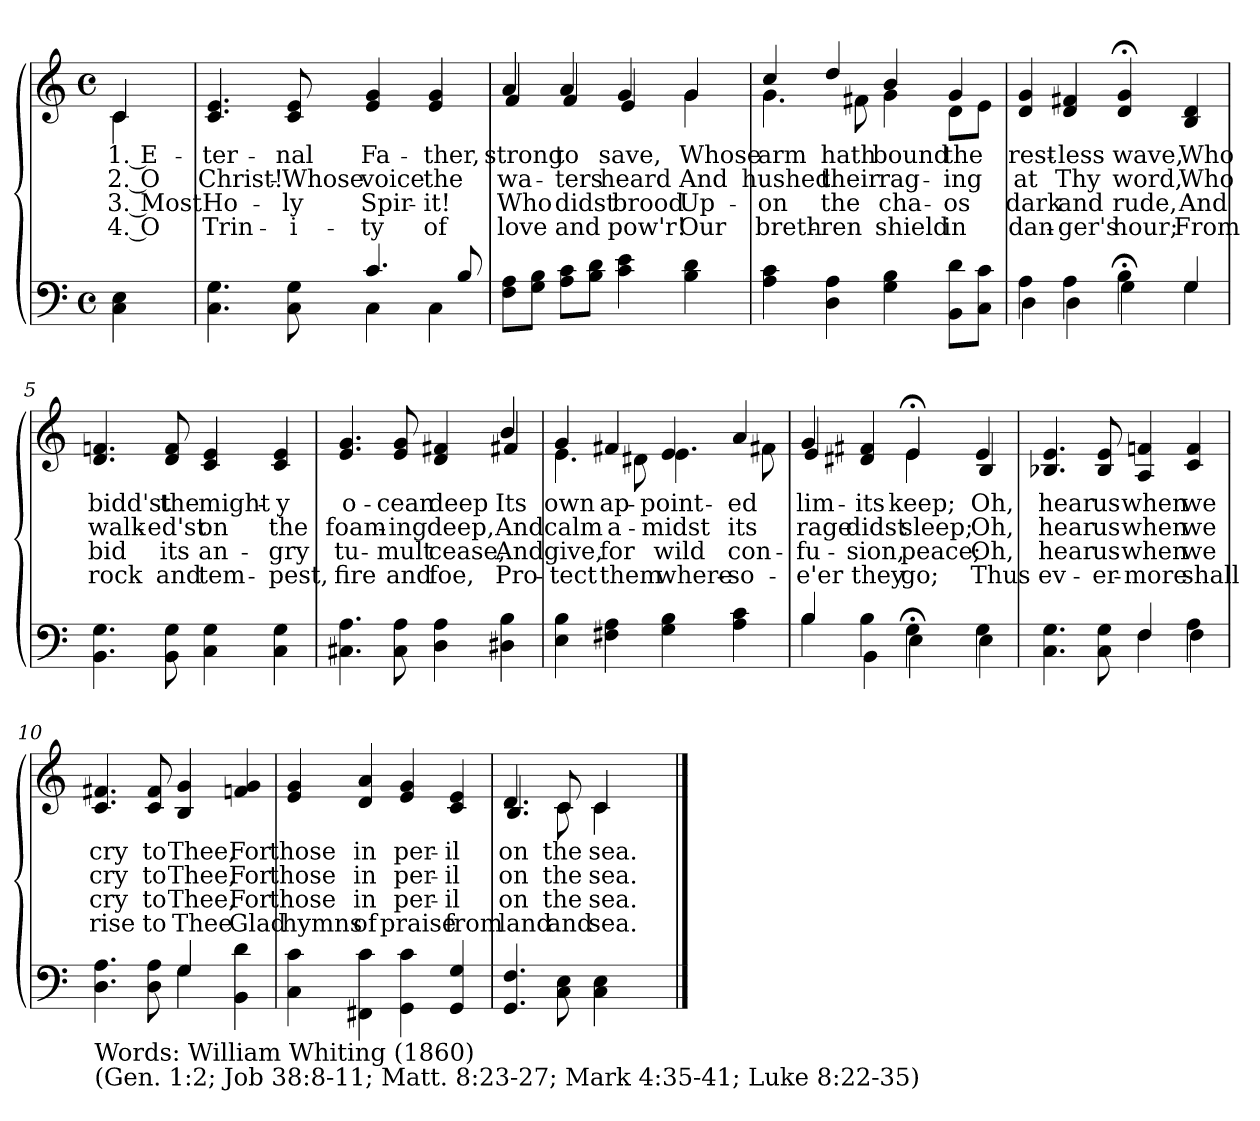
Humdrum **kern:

**kern	**kern	**text	**text	**text	**text
*part2	*part1	*part1	*part1	*part1	*part1
*staff2	*staff1	*staff1	*staff1	*staff1	*staff1
*clefF4	*clefG2	*	*	*	*
*k[]	*k[]	*	*	*	*
*C:	*C:	*	*	*	*
*M4/4	*M4/4	*	*	*	*
*met(c)	*met(c)	*	*	*	*
=	=	=	=	=	=
!	!	!LO:LY:b	!LO:LY:b	!LO:LY:b	!LO:LY:b
*	*^	*	*	*	*
4C\ 4E\	4c/	4c\	1. E-	2. O	3. Most	4. O
=1	=1	=1	=1	=1	=1	=1
*^	*	*	*	*	*	*
!	!	!	!	!LO:LY:b	!LO:LY:b	!LO:LY:b	!LO:LY:b
*	*	*v	*v	*	*	*	*
4.C\ 4.G\	2ryy	4.c/ 4.e/	-ter-	Christ!-	Ho-	Trin-
!	!	!	!LO:LY:b	!LO:LY:b	!LO:LY:b	!LO:LY:b
8C\ 8G\	.	8c/ 8e/	-nal	-Whose	-ly	-i-
!	!	!	!LO:LY:b	!LO:LY:b	!LO:LY:b	!LO:LY:b
4.c/	4C\	4e/ 4g/	Fa-	voice	Spir-	-ty
!	!	!	!LO:LY:b	!LO:LY:b	!LO:LY:b	!LO:LY:b
.	4C\	4e/ 4g/	-ther,	the	-it!	of
8B/	.	.	.	.	.	.
*v	*v	*	*	*	*	*
=2	=2	=2	=2	=2	=2
!	!	!LO:LY:b	!LO:LY:b	!LO:LY:b	!LO:LY:b
*	*^	*	*	*	*
8F\ 8A\L	4a/	4f/	strong	wa-	Who	love
8G\ 8B\J	.	.	.	.	.	.
!	!	!	!LO:LY:b	!LO:LY:b	!LO:LY:b	!LO:LY:b
8A\ 8c\L	4a/	4f/	to	-ters	didst	and
8B\ 8d\J	.	.	.	.	.	.
!	!	!	!LO:LY:b	!LO:LY:b	!LO:LY:b	!LO:LY:b
4c\ 4e\	4g/	4e/	save,	heard	brood	pow'r!
!	!	!	!LO:LY:b	!LO:LY:b	!LO:LY:b	!LO:LY:b
4B\ 4d\	4g/	4g\	Whose	And	Up-	Our
=3	=3	=3	=3	=3	=3	=3
!	!	!	!LO:LY:b	!LO:LY:b	!LO:LY:b	!LO:LY:b
4A\ 4c\	4cc/	4.g\	arm	hushed	-on	breth-
!	!	!	!LO:LY:b	!LO:LY:b	!LO:LY:b	!LO:LY:b
4D\ 4A\	4dd/	.	hath	their	the	-ren
.	.	8f#X\	.	.	.	.
!	!	!	!LO:LY:b	!LO:LY:b	!LO:LY:b	!LO:LY:b
4G\ 4B\	4b/	4g\	bound	rag-	cha-	shield
!	!	!	!LO:LY:b	!LO:LY:b	!LO:LY:b	!LO:LY:b
8BB\ 8d\L	4g/	8d\L	the	-ing	-os	in
8C\ 8c\J	.	8e\J	.	.	.	.
!!LO:LB:g=z
=4	=4	=4	=4	=4	=4	=4
*^	*	*	*	*	*	*
!	!	!	!	!LO:LY:b	!LO:LY:b	!LO:LY:b	!LO:LY:b
*	*	*v	*v	*	*	*	*
4A\	4D\	4d/ 4g/	rest-	at	dark	dan-
!	!	!	!LO:LY:b	!LO:LY:b	!LO:LY:b	!LO:LY:b
4A\	4D\	4d/ 4f#X/	-less	Thy	and	-ger's
!	!	!	!LO:LY:b	!LO:LY:b	!LO:LY:b	!LO:LY:b
4B;\	4G\	4d/;< 4g/;<	wave,	word,	rude,	hour;
!	!	!	!LO:LY:b	!LO:LY:b	!LO:LY:b	!LO:LY:b
4G/	4G\	4B/ 4d/	Who	Who	And	From
=5	=5	=5	=5	=5	=5	=5
!	!	!	!LO:LY:b	!LO:LY:b	!LO:LY:b	!LO:LY:b
*v	*v	*	*	*	*	*
4.BB\ 4.G\	4.d/ 4.fn/	bidd'st	walk-	bid	rock
!	!	!LO:LY:b	!LO:LY:b	!LO:LY:b	!LO:LY:b
8BB\ 8G\	8d/ 8f/	the	-ed'st	its	and
!	!	!LO:LY:b	!LO:LY:b	!LO:LY:b	!LO:LY:b
4C\ 4G\	4c/ 4e/	might-	on	an-	tem-
!	!	!LO:LY:b	!LO:LY:b	!LO:LY:b	!LO:LY:b
4C\ 4G\	4c/ 4e/	-y	the	-gry	-pest,
=6	=6	=6	=6	=6	=6
!	!	!LO:LY:b	!LO:LY:b	!LO:LY:b	!LO:LY:b
*	*^	*	*	*	*
4.C#X\ 4.A\	4.e/ 4.g/	2.ryy	o-	foam-	tu-	fire
!	!	!	!LO:LY:b	!LO:LY:b	!LO:LY:b	!LO:LY:b
8C#\ 8A\	8e/ 8g/	.	-cean	-ing	-mult	and
!	!	!	!LO:LY:b	!LO:LY:b	!LO:LY:b	!LO:LY:b
4D\ 4A\	4d/ 4f#X/	.	deep	deep,	cease,	foe,
!	!	!	!LO:LY:b	!LO:LY:b	!LO:LY:b	!LO:LY:b
4D#X\ 4B\	4b/	4f#X/	Its	And	And	Pro-
!!LO:LB:g=z	!!
=7	=7	=7	=7	=7	=7	=7
!	!	!	!LO:LY:b	!LO:LY:b	!LO:LY:b	!LO:LY:b
4E\ 4B\	4g/	4.e\	own	calm	give,	-tect
!	!	!	!LO:LY:b	!LO:LY:b	!LO:LY:b	!LO:LY:b
4F#X\ 4A\	4f#X/	.	ap-	a-	for	them
.	.	8d#X\	.	.	.	.
!	!	!	!LO:LY:b	!LO:LY:b	!LO:LY:b	!LO:LY:b
4G\ 4B\	4e/	4.e\	-point-	-midst	wild	where-
!	!	!	!LO:LY:b	!LO:LY:b	!LO:LY:b	!LO:LY:b
4A\ 4c\	4a/	.	-ed	its	con-	-so-
.	.	8f#X\	.	.	.	.
=8	=8	=8	=8	=8	=8	=8
*^	*	*	*	*	*	*
!	!	!	!	!LO:LY:b	!LO:LY:b	!LO:LY:b	!LO:LY:b
4B/	4B\	4g/	4e/	lim-	rage	-fu-	-e'er
!	!	!	!	!LO:LY:b	!LO:LY:b	!LO:LY:b	!LO:LY:b
4B\	4BB\	4d#X/ 4f#X/	4d#X/yy	-its	didst	-sion,	they
!	!	!	!	!LO:LY:b	!LO:LY:b	!LO:LY:b	!LO:LY:b
4G;\	4E\	4e;</	4e\	keep;	sleep;	peace;	go;
!	!	!	!	!LO:LY:b	!LO:LY:b	!LO:LY:b	!LO:LY:b
4G\	4E\	4e/	4B/	Oh,	Oh,	Oh,	Thus
=9	=9	=9	=9	=9	=9	=9	=9
!	!	!	!	!LO:LY:b	!LO:LY:b	!LO:LY:b	!LO:LY:b
*	*	*v	*v	*	*	*	*
4.C\ 4.G\	2ryy	4.B-X/ 4.e/	hear	hear	hear	ev-
!	!	!	!LO:LY:b	!LO:LY:b	!LO:LY:b	!LO:LY:b
8C\ 8G\	.	8B-/ 8e/	us	us	us	-er-
!	!	!	!LO:LY:b	!LO:LY:b	!LO:LY:b	!LO:LY:b
4F/	4F\	4A/ 4fn/	when	when	when	-more
!	!	!	!LO:LY:b	!LO:LY:b	!LO:LY:b	!LO:LY:b
4A\	4F\	4c/ 4f/	we	we	we	shall
!!LO:LB:g=z
=10	=10	=10	=10	=10	=10	=10
!LO:TX:b:t=Words&colon;  William Whiting  (1860)	!	!	!	!	!	!
!LO:TX:b:t=(Gen. 1&colon;2; Job 38&colon;8-11; Matt. 8&colon;23-27; Mark 4&colon;35-41; Luke 8&colon;22-35)	!	!	!	!	!	!
!	!	!	!LO:LY:b	!LO:LY:b	!LO:LY:b	!LO:LY:b
4.D\ 4.A\	2ryy	4.c/ 4.f#X/	cry	cry	cry	rise
!	!	!	!LO:LY:b	!LO:LY:b	!LO:LY:b	!LO:LY:b
8D\ 8A\	.	8c/ 8f#/	to	to	to	to
!	!	!	!LO:LY:b	!LO:LY:b	!LO:LY:b	!LO:LY:b
4G/	4G\	4B/ 4g/	Thee,	Thee,	Thee,	Thee
!	!	!	!LO:LY:b	!LO:LY:b	!LO:LY:b	!LO:LY:b
4BB\ 4d\	4ryy	4fn/ 4g/	For	For	For	Glad
=11	=11	=11	=11	=11	=11	=11
!	!	!	!LO:LY:b	!LO:LY:b	!LO:LY:b	!LO:LY:b
*v	*v	*	*	*	*	*
4C\ 4c\	4e/ 4g/	those	those	those	hymns
!	!	!LO:LY:b	!LO:LY:b	!LO:LY:b	!LO:LY:b
4FF#X\ 4c\	4d/ 4a/	in	in	in	of
!	!	!LO:LY:b	!LO:LY:b	!LO:LY:b	!LO:LY:b
4GG\ 4c\	4e/ 4g/	per-	per-	per-	praise
!	!	!LO:LY:b	!LO:LY:b	!LO:LY:b	!LO:LY:b
4GG/ 4G/	4c/ 4e/	-il	-il	-il	from
=12	=12	=12	=12	=12	=12
!	!	!LO:LY:b	!LO:LY:b	!LO:LY:b	!LO:LY:b
*	*^	*	*	*	*
4.GG/ 4.F/	4.d/	4.B/	on	on	on	land
!	!	!	!LO:LY:b	!LO:LY:b	!LO:LY:b	!LO:LY:b
8C\ 8E\	8c/	8c\	the	the	the	and
!	!	!	!LO:LY:b	!LO:LY:b	!LO:LY:b	!LO:LY:b
4C\ 4E\	4c/	4c\	sea.	sea.	sea.	sea.
4ryy	4ryy	4ryy	.	.	.	.
*	*v	*v	*	*	*	*
==	==	==	==	==	==
*-	*-	*-	*-	*-	*-
